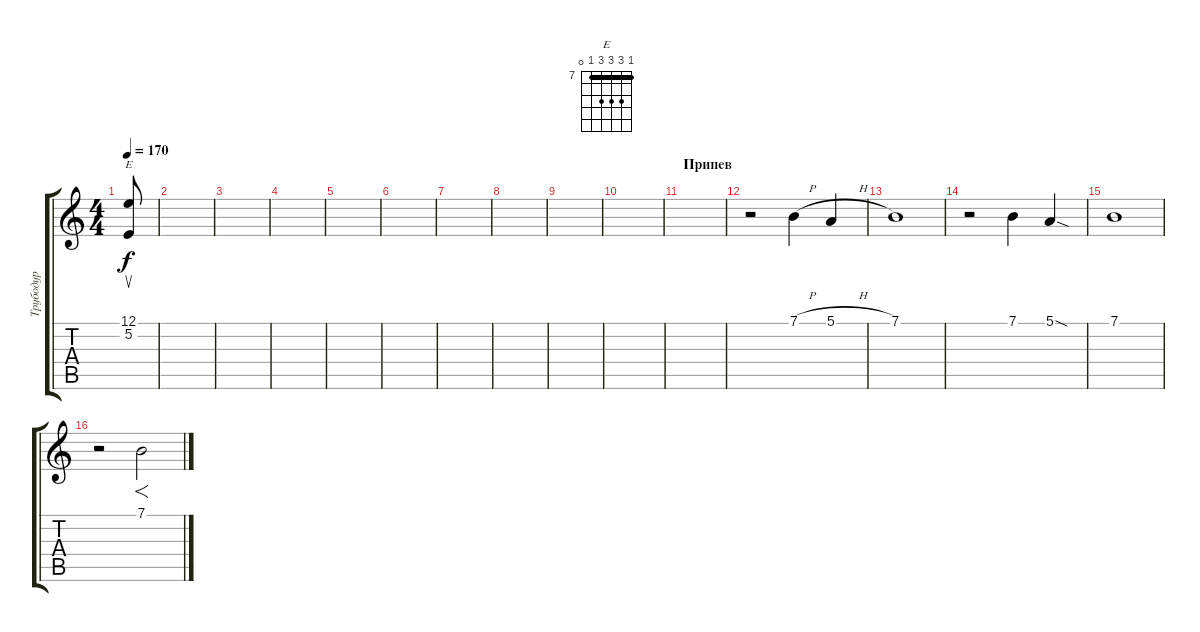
\track ("Трубодур" "Трубодур") {instrument altosax}
\staff {score tabs}
\tuning (E4 B3 G3 D3 A2 E2) {hide}
\chord ("E" 7 9 9 9 7 0) {firstfret 7 barre 7}
\ts (4 4)
\tempo 170
\clef g2
\ks c
(12.1 5.2).8{su ch "E" dy f} |
|
|
|
|
|
|
|
|
|
\section ("" "Припев")
|
r.2 7.1{h}.4 5.1{h}.4 |
7.1.1 |
r.2 7.1.4 5.1{sod}.4 |
7.1.1 |
r.2 7.1.2{f}
